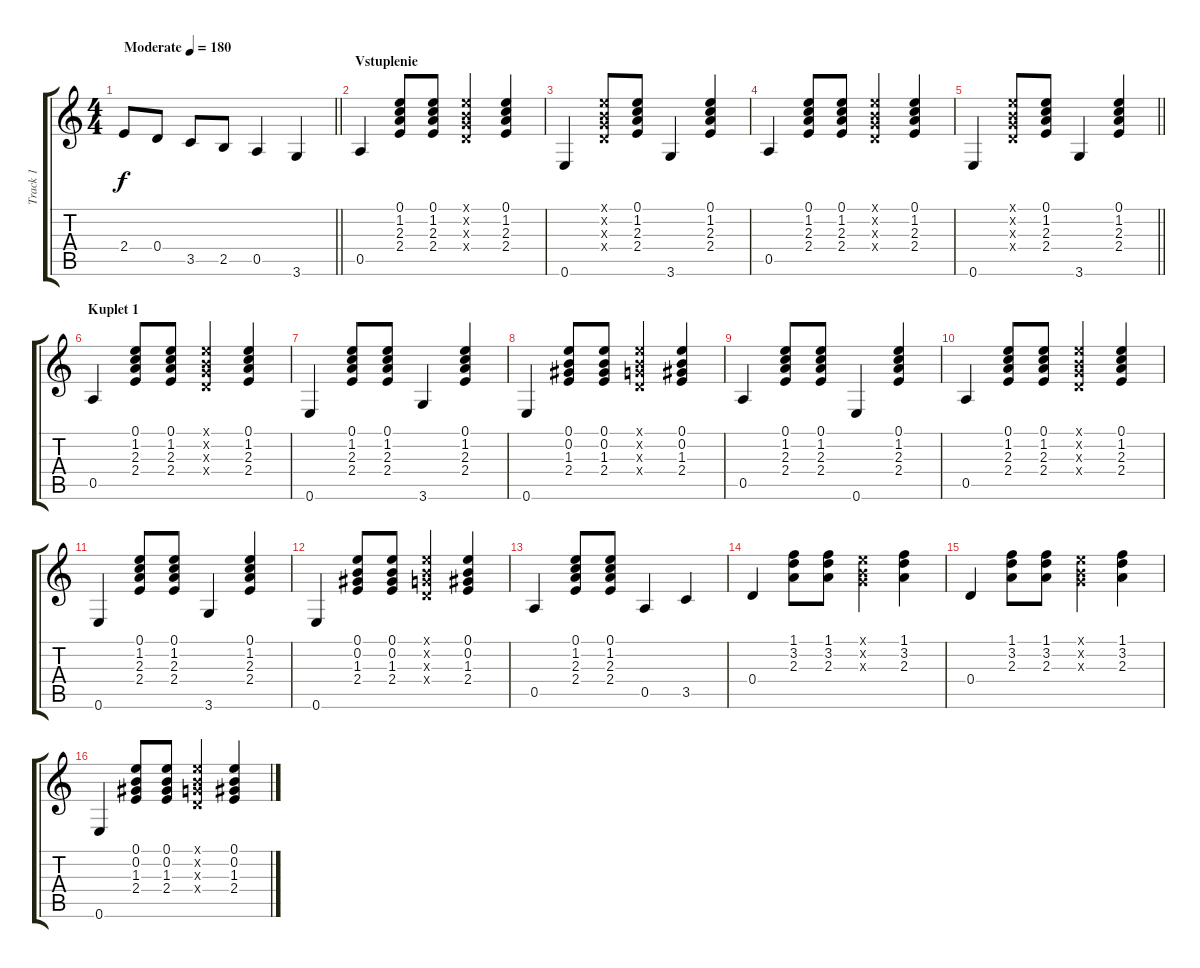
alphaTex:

\track ("Track 1" "Track 1") {instrument acousticguitarsteel}
\staff {score tabs}
\tuning (E4 B3 G3 D3 A2 E2) {hide}
\ts (4 4)
\tempo (180 "Moderate")
\clef g2
\barLineRight lightlight
\ks c
2.4.8{dy f instrument acousticguitarsteel} 0.4.8 3.5.8 2.5.8 0.5.4 3.6.4 |
\section ("" "Vstuplenie")
0.5.4 (0.1 1.2 2.3 2.4).8 (0.1 1.2 2.3 2.4).8 (0.1{x} 0.2{x} 0.3{x} 0.4{x}).4 (0.1 1.2 2.3 2.4).4 |
0.6.4 (0.1{x} 0.2{x} 0.3{x} 0.4{x}).8 (0.1 1.2 2.3 2.4).8 3.6.4 (0.1 1.2 2.3 2.4).4 |
0.5.4 (0.1 1.2 2.3 2.4).8 (0.1 1.2 2.3 2.4).8 (0.1{x} 0.2{x} 0.3{x} 0.4{x}).4 (0.1 1.2 2.3 2.4).4 |
\barLineRight lightlight
0.6.4 (0.1{x} 0.2{x} 0.3{x} 0.4{x}).8 (0.1 1.2 2.3 2.4).8 3.6.4 (0.1 1.2 2.3 2.4).4 |
\section ("" "Kuplet 1")
0.5.4 (0.1 1.2 2.3 2.4).8 (0.1 1.2 2.3 2.4).8 (0.1{x} 0.2{x} 0.3{x} 0.4{x}).4 (0.1 1.2 2.3 2.4).4 |
0.6.4 (0.1 1.2 2.3 2.4).8 (0.1 1.2 2.3 2.4).8 3.6.4 (0.1 1.2 2.3 2.4).4 |
0.6.4 (0.1 0.2 1.3 2.4).8 (0.1 0.2 1.3 2.4).8 (0.1{x} 0.2{x} 0.3{x} 0.4{x}).4 (0.1 0.2 1.3 2.4).4 |
0.5.4 (0.1 1.2 2.3 2.4).8 (0.1 1.2 2.3 2.4).8 0.6.4 (0.1 1.2 2.3 2.4).4 |
0.5.4 (0.1 1.2 2.3 2.4).8 (0.1 1.2 2.3 2.4).8 (0.1{x} 0.2{x} 0.3{x} 0.4{x}).4 (0.1 1.2 2.3 2.4).4 |
0.6.4 (0.1 1.2 2.3 2.4).8 (0.1 1.2 2.3 2.4).8 3.6.4 (0.1 1.2 2.3 2.4).4 |
0.6.4 (0.1 0.2 1.3 2.4).8 (0.1 0.2 1.3 2.4).8 (0.1{x} 0.2{x} 0.3{x} 0.4{x}).4 (0.1 0.2 1.3 2.4).4 |
0.5.4 (0.1 1.2 2.3 2.4).8 (0.1 1.2 2.3 2.4).8 0.5.4 3.5.4 |
0.4.4 (1.1 3.2 2.3).8 (1.1 3.2 2.3).8 (0.1{x} 0.2{x} 0.3{x}).4 (1.1 3.2 2.3).4 |
0.4.4 (1.1 3.2 2.3).8 (1.1 3.2 2.3).8 (0.1{x} 0.2{x} 0.3{x}).4 (1.1 3.2 2.3).4 |
0.6.4 (0.1 0.2 1.3 2.4).8 (0.1 0.2 1.3 2.4).8 (0.1{x} 0.2{x} 0.3{x} 0.4{x}).4 (0.1 0.2 1.3 2.4).4
